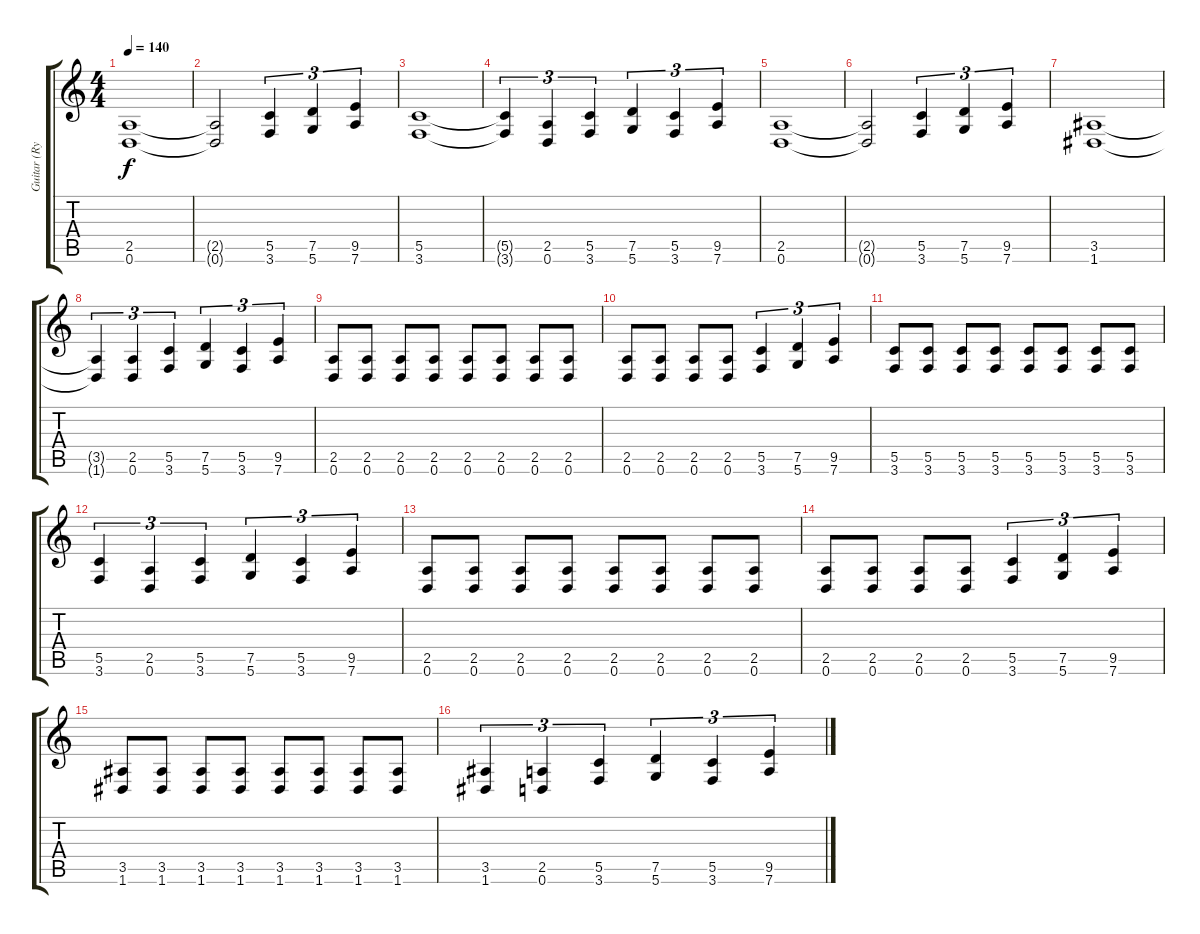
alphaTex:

\track ("Guitar (Rythm)" "Guitar (Ry") {instrument distortionguitar}
\staff {score tabs}
\tuning (D4 A3 F3 C3 G2 D2) {hide}
\ts (4 4)
\tempo 140
\clef g2
\ks c
(2.5 0.6).1{dy f instrument distortionguitar} |
(2.5{t} 0.6{t}).2 (5.5 3.6).4{tu (3 2)} (7.5 5.6).4{tu (3 2)} (9.5 7.6).4{tu (3 2)} |
(5.5 3.6).1 |
(5.5{t} 3.6{t}).4{tu (3 2)} (2.5 0.6).4{tu (3 2)} (5.5 3.6).4{tu (3 2)} (7.5 5.6).4{tu (3 2)} (5.5 3.6).4{tu (3 2)} (9.5 7.6).4{tu (3 2)} |
(2.5 0.6).1 |
(2.5{t} 0.6{t}).2 (5.5 3.6).4{tu (3 2)} (7.5 5.6).4{tu (3 2)} (9.5 7.6).4{tu (3 2)} |
(3.5 1.6).1 |
(3.5{t} 1.6{t}).4{tu (3 2)} (2.5 0.6).4{tu (3 2)} (5.5 3.6).4{tu (3 2)} (7.5 5.6).4{tu (3 2)} (5.5 3.6).4{tu (3 2)} (9.5 7.6).4{tu (3 2)} |
(2.5 0.6).8 (2.5 0.6).8 (2.5 0.6).8 (2.5 0.6).8 (2.5 0.6).8 (2.5 0.6).8 (2.5 0.6).8 (2.5 0.6).8 |
(2.5 0.6).8 (2.5 0.6).8 (2.5 0.6).8 (2.5 0.6).8 (5.5 3.6).4{tu (3 2)} (7.5 5.6).4{tu (3 2)} (9.5 7.6).4{tu (3 2)} |
(5.5 3.6).8 (5.5 3.6).8 (5.5 3.6).8 (5.5 3.6).8 (5.5 3.6).8 (5.5 3.6).8 (5.5 3.6).8 (5.5 3.6).8 |
(5.5 3.6).4{tu (3 2)} (2.5 0.6).4{tu (3 2)} (5.5 3.6).4{tu (3 2)} (7.5 5.6).4{tu (3 2)} (5.5 3.6).4{tu (3 2)} (9.5 7.6).4{tu (3 2)} |
(2.5 0.6).8 (2.5 0.6).8 (2.5 0.6).8 (2.5 0.6).8 (2.5 0.6).8 (2.5 0.6).8 (2.5 0.6).8 (2.5 0.6).8 |
(2.5 0.6).8 (2.5 0.6).8 (2.5 0.6).8 (2.5 0.6).8 (5.5 3.6).4{tu (3 2)} (7.5 5.6).4{tu (3 2)} (9.5 7.6).4{tu (3 2)} |
(3.5 1.6).8 (3.5 1.6).8 (3.5 1.6).8 (3.5 1.6).8 (3.5 1.6).8 (3.5 1.6).8 (3.5 1.6).8 (3.5 1.6).8 |
(3.5 1.6).4{tu (3 2)} (2.5 0.6).4{tu (3 2)} (5.5 3.6).4{tu (3 2)} (7.5 5.6).4{tu (3 2)} (5.5 3.6).4{tu (3 2)} (9.5 7.6).4{tu (3 2)}
